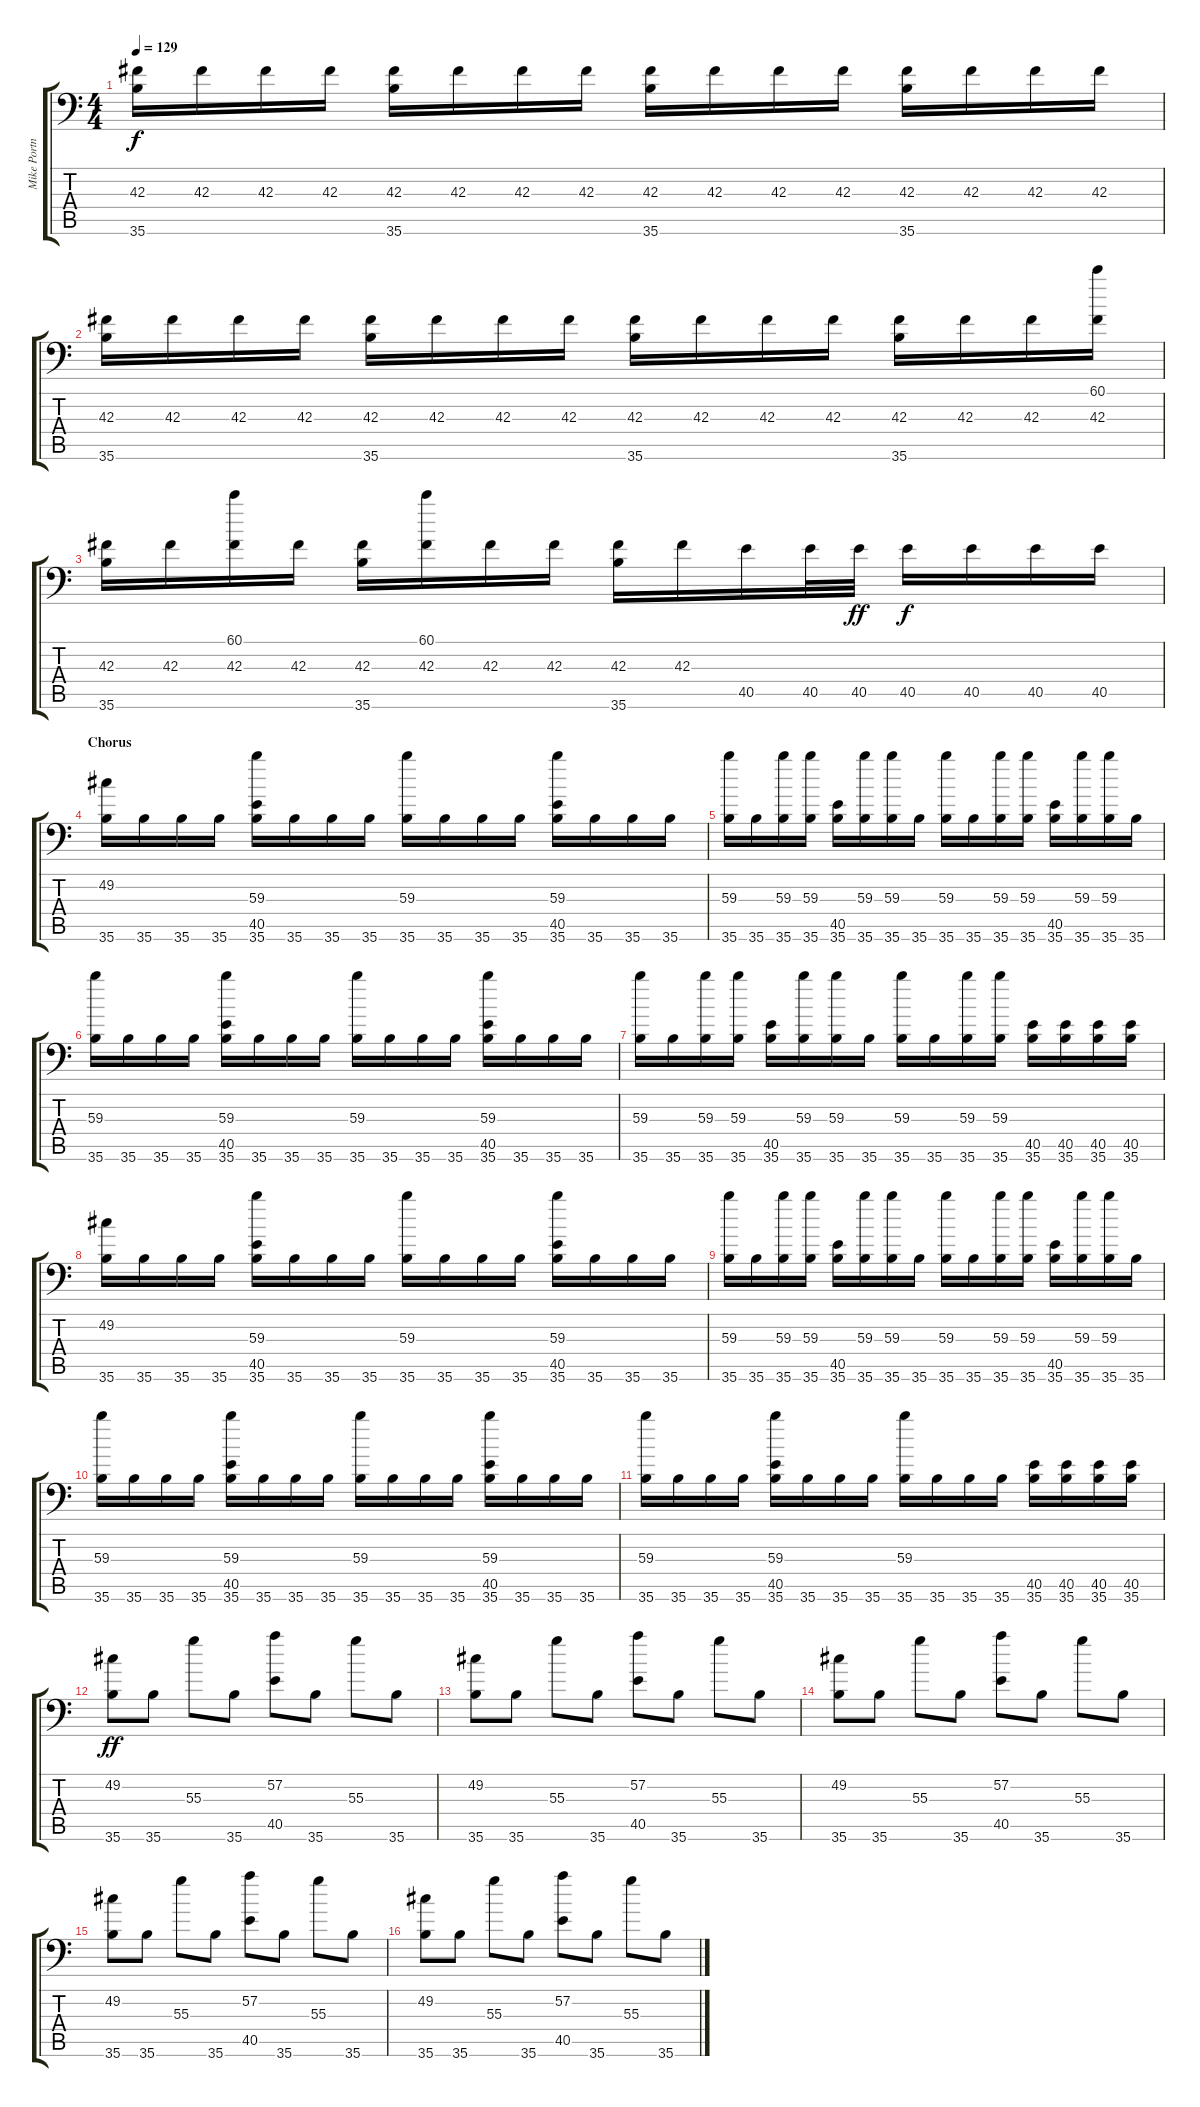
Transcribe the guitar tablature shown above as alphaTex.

\track ("Mike Portnoy (Drums)" "Mike Portn") {instrument acousticgrandpiano}
\staff {score tabs}
\tuning (C-1 C-1 C-1 C-1 C-1 C-1) {hide}
\ts (4 4)
\tempo 129
\clef f4
\ks c
(42.3 35.6).16{dy f} 42.3.16 42.3.16 42.3.16 (42.3 35.6).16 42.3.16 42.3.16 42.3.16 (42.3 35.6).16 42.3.16 42.3.16 42.3.16 (42.3 35.6).16 42.3.16 42.3.16 42.3.16 |
(42.3 35.6).16 42.3.16 42.3.16 42.3.16 (42.3 35.6).16 42.3.16 42.3.16 42.3.16 (42.3 35.6).16 42.3.16 42.3.16 42.3.16 (42.3 35.6).16 42.3.16 42.3.16 (60.1 42.3).16 |
(42.3 35.6).16 42.3.16 (60.1 42.3).16 42.3.16 (42.3 35.6).16 (60.1 42.3).16 42.3.16 42.3.16 (42.3 35.6).16 42.3.16 40.5.16 40.5.32 40.5.32{dy ff} 40.5.16{dy f} 40.5.16 40.5.16 40.5.16 |
\section ("" "Chorus")
(49.2 35.6).16 35.6.16 35.6.16 35.6.16 (59.3 40.5 35.6).16 35.6.16 35.6.16 35.6.16 (59.3 35.6).16 35.6.16 35.6.16 35.6.16 (59.3 40.5 35.6).16 35.6.16 35.6.16 35.6.16 |
(59.3 35.6).16 35.6.16 (59.3 35.6).16 (59.3 35.6).16 (40.5 35.6).16 (59.3 35.6).16 (59.3 35.6).16 35.6.16 (59.3 35.6).16 35.6.16 (59.3 35.6).16 (59.3 35.6).16 (40.5 35.6).16 (59.3 35.6).16 (59.3 35.6).16 35.6.16 |
(59.3 35.6).16 35.6.16 35.6.16 35.6.16 (59.3 40.5 35.6).16 35.6.16 35.6.16 35.6.16 (59.3 35.6).16 35.6.16 35.6.16 35.6.16 (59.3 40.5 35.6).16 35.6.16 35.6.16 35.6.16 |
(59.3 35.6).16 35.6.16 (59.3 35.6).16 (59.3 35.6).16 (40.5 35.6).16 (59.3 35.6).16 (59.3 35.6).16 35.6.16 (59.3 35.6).16 35.6.16 (59.3 35.6).16 (59.3 35.6).16 (40.5 35.6).16 (40.5 35.6).16 (40.5 35.6).16 (40.5 35.6).16 |
(49.2 35.6).16 35.6.16 35.6.16 35.6.16 (59.3 40.5 35.6).16 35.6.16 35.6.16 35.6.16 (59.3 35.6).16 35.6.16 35.6.16 35.6.16 (59.3 40.5 35.6).16 35.6.16 35.6.16 35.6.16 |
(59.3 35.6).16 35.6.16 (59.3 35.6).16 (59.3 35.6).16 (40.5 35.6).16 (59.3 35.6).16 (59.3 35.6).16 35.6.16 (59.3 35.6).16 35.6.16 (59.3 35.6).16 (59.3 35.6).16 (40.5 35.6).16 (59.3 35.6).16 (59.3 35.6).16 35.6.16 |
(59.3 35.6).16 35.6.16 35.6.16 35.6.16 (59.3 40.5 35.6).16 35.6.16 35.6.16 35.6.16 (59.3 35.6).16 35.6.16 35.6.16 35.6.16 (59.3 40.5 35.6).16 35.6.16 35.6.16 35.6.16 |
(59.3 35.6).16 35.6.16 35.6.16 35.6.16 (59.3 40.5 35.6).16 35.6.16 35.6.16 35.6.16 (59.3 35.6).16 35.6.16 35.6.16 35.6.16 (40.5 35.6).16 (40.5 35.6).16 (40.5 35.6).16 (40.5 35.6).16 |
(49.2 35.6).8{dy ff} 35.6.8 55.3.8 35.6.8 (57.2 40.5).8 35.6.8 55.3.8 35.6.8 |
(49.2 35.6).8 35.6.8 55.3.8 35.6.8 (57.2 40.5).8 35.6.8 55.3.8 35.6.8 |
(49.2 35.6).8 35.6.8 55.3.8 35.6.8 (57.2 40.5).8 35.6.8 55.3.8 35.6.8 |
(49.2 35.6).8 35.6.8 55.3.8 35.6.8 (57.2 40.5).8 35.6.8 55.3.8 35.6.8 |
(49.2 35.6).8 35.6.8 55.3.8 35.6.8 (57.2 40.5).8 35.6.8 55.3.8 35.6.8
